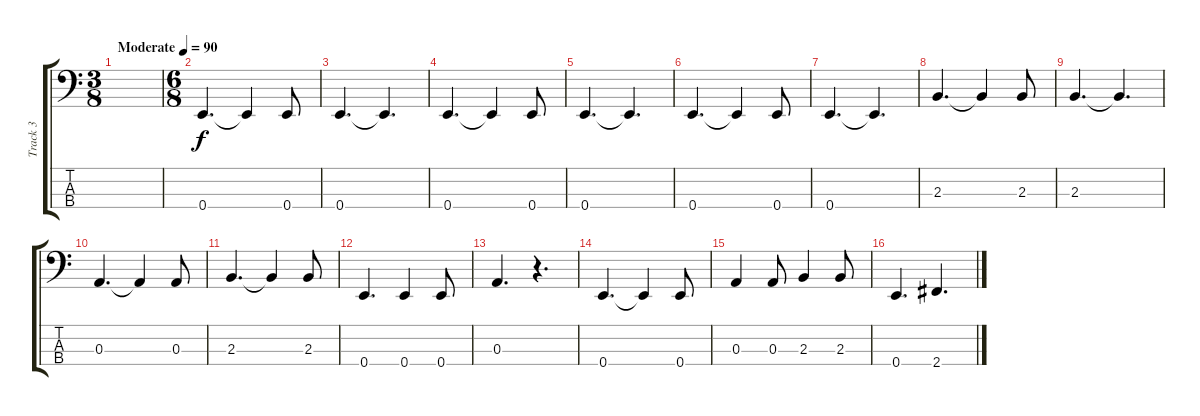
\track ("Track 3" "Track 3") {instrument electricbassfinger}
\staff {score tabs}
\tuning (G2 D2 A1 E1) {hide}
\ts (3 8)
\tempo (90 "Moderate")
\clef f4
\ks c
|
\ts (6 8)
0.4.4{d} 0.4{t}.4 0.4.8 |
0.4.4{d} 0.4{t}.4{d} |
0.4.4{d} 0.4{t}.4 0.4.8 |
0.4.4{d} 0.4{t}.4{d} |
0.4.4{d} 0.4{t}.4 0.4.8 |
0.4.4{d} 0.4{t}.4{d} |
2.3.4{d} 2.3{t}.4 2.3.8 |
2.3.4{d} 2.3{t}.4{d} |
0.3.4{d} 0.3{t}.4 0.3.8 |
2.3.4{d} 2.3{t}.4 2.3.8 |
0.4.4{d} 0.4.4 0.4.8 |
0.3.4{d} r.4{d} |
0.4.4{d} 0.4{t}.4 0.4.8 |
0.3.4 0.3.8 2.3.4 2.3.8 |
0.4.4{d} 2.4.4{d}
